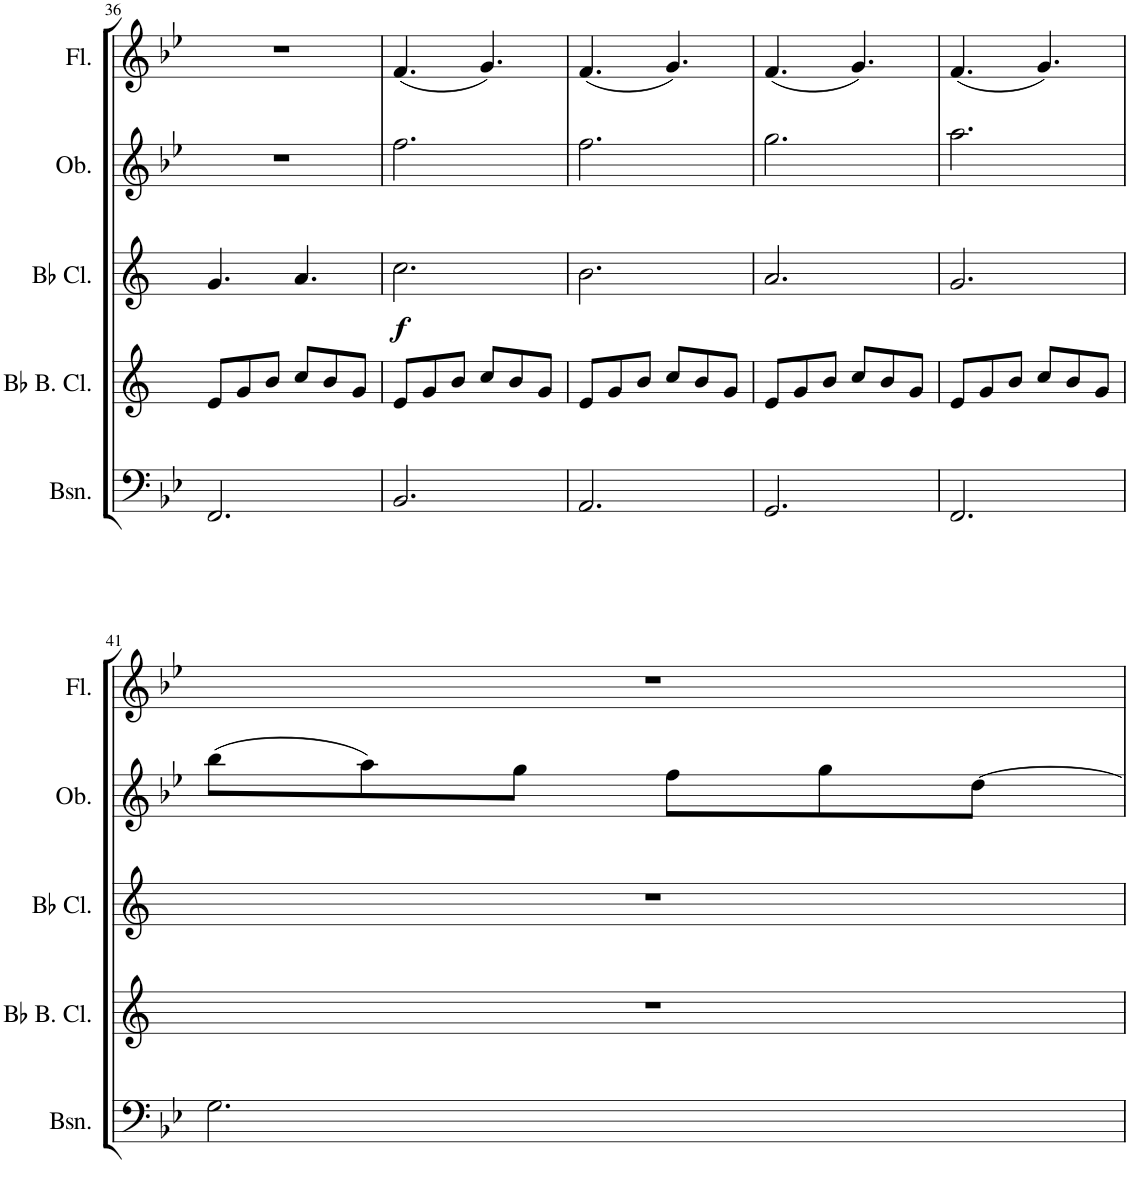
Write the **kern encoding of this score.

**kern	**kern	**kern	**dynam	**kern	**kern
*part5	*part4	*part3	*part3	*part2	*part1
*staff5	*staff4	*staff3	*staff3	*staff2	*staff1
*I"Bassoon	*I"Bb Bass Clarinet	*I"Bb Clarinet	*	*I"Oboe	*I"Flute
*I'Bsn.	*I'Bb B. Cl.	*I'Bb Cl.	*	*I'Ob.	*I'Fl.
!!LO:PB:g=z
*clefF4	*clefG2	*clefG2	*	*clefG2	*clefG2
*	*Trd8c14	*Trd1c2	*	*	*
*k[b-e-]	*k[]	*k[]	*	*k[b-e-]	*k[b-e-]
*M6/8	*M6/8	*M6/8	*	*M6/8	*M6/8
=36	=36	=36	=36	=36	=36
2.FF/	8e/L	4.g/	.	2.r	2.r
.	8g/	.	.	.	.
.	8b/J	.	.	.	.
.	8cc/L	4.a/	.	.	.
.	8b/	.	.	.	.
.	8g/J	.	.	.	.
=37	=37	=37	=37	=37	=37
!	!	!	!LO:DY:b	!	!
2.BB-/	8e/L	2.cc\	f	2.ff\	(<4.f/
.	8g/	.	.	.	.
.	8b/J	.	.	.	.
.	8cc/L	.	.	.	4.g/)
.	8b/	.	.	.	.
.	8g/J	.	.	.	.
=38	=38	=38	=38	=38	=38
2.AA/	8e/L	2.b\	.	2.ff\	(<4.f/
.	8g/	.	.	.	.
.	8b/J	.	.	.	.
.	8cc/L	.	.	.	4.g/)
.	8b/	.	.	.	.
.	8g/J	.	.	.	.
=39	=39	=39	=39	=39	=39
2.GG/	8e/L	2.a/	.	2.gg\	(<4.f/
.	8g/	.	.	.	.
.	8b/J	.	.	.	.
.	8cc/L	.	.	.	4.g/)
.	8b/	.	.	.	.
.	8g/J	.	.	.	.
=40	=40	=40	=40	=40	=40
2.FF/	8e/L	2.g/	.	2.aa\	(<4.f/
.	8g/	.	.	.	.
.	8b/J	.	.	.	.
.	8cc/L	.	.	.	4.g/)
.	8b/	.	.	.	.
.	8g/J	.	.	.	.
!!LO:LB:g=z
=41	=41	=41	=41	=41	=41
2.G\	2.r	2.r	.	(>8bb-\L	2.r
.	.	.	.	8aa\)	.
.	.	.	.	8gg\J	.
.	.	.	.	8ff\L	.
.	.	.	.	8gg\	.
.	.	.	.	[8dd\J	.
=	=	=	=	=	=
*-	*-	*-	*-	*-	*-
